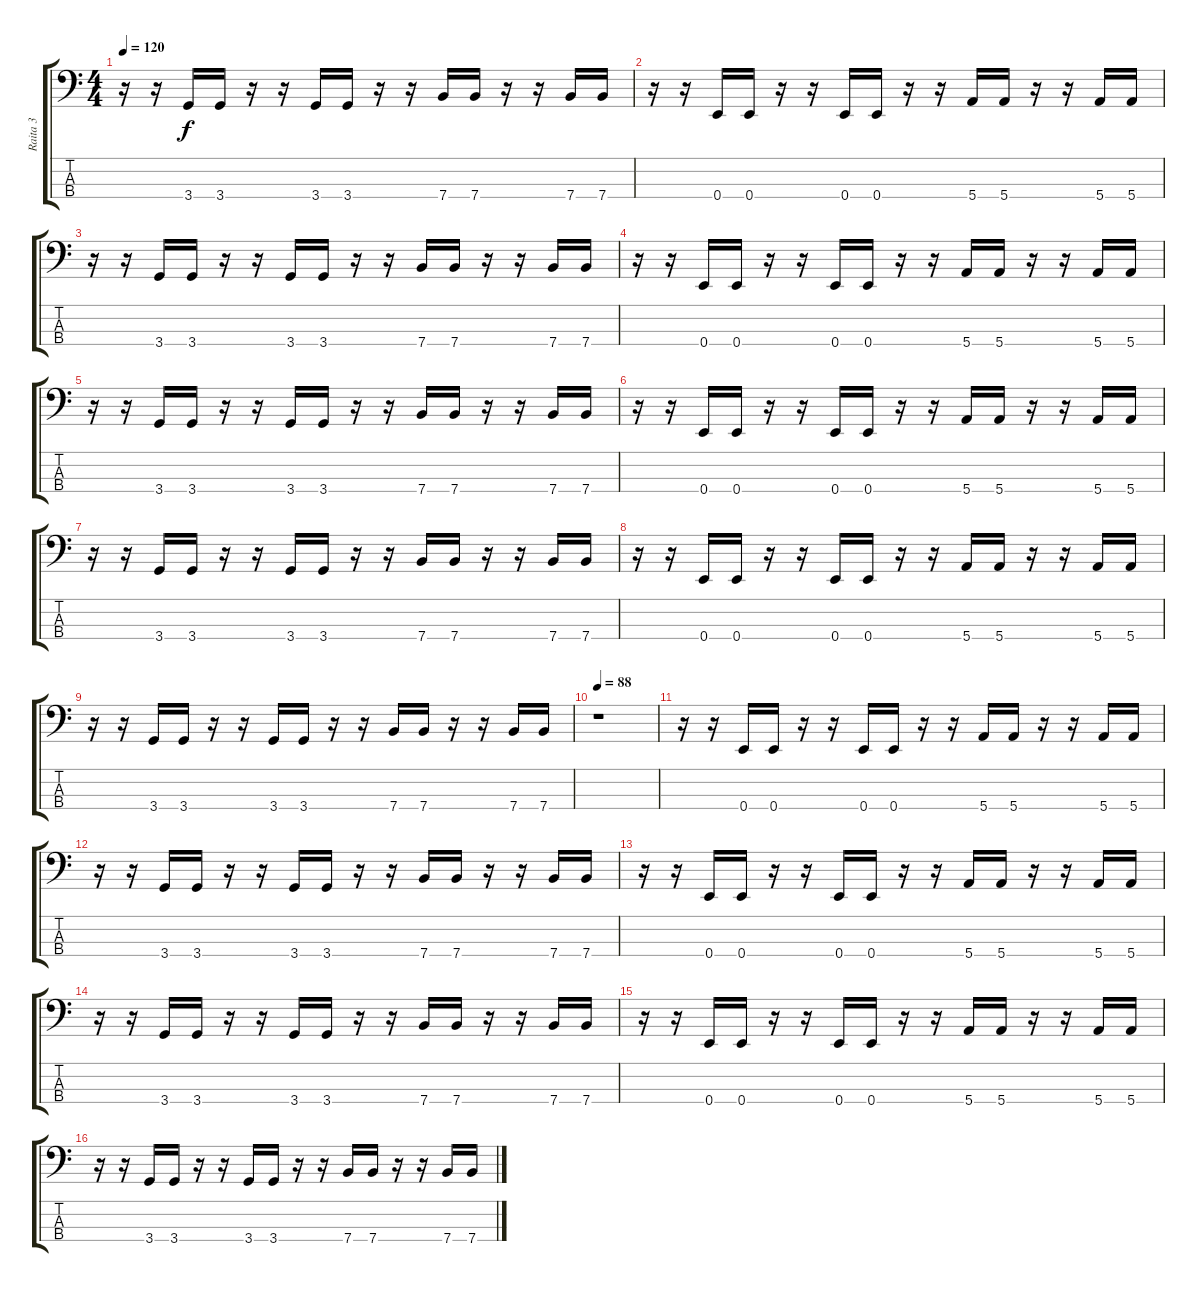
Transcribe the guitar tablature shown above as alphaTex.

\track ("Raita 3" "Raita 3") {instrument electricbasspick}
\staff {score tabs}
\tuning (G2 D2 A1 E1) {hide}
\ts (4 4)
\tempo 120
\clef f4
\ks c
r.16{dy f} r.16 3.4.16 3.4.16 r.16 r.16 3.4.16 3.4.16 r.16 r.16 7.4.16 7.4.16 r.16 r.16 7.4.16 7.4.16 |
r.16 r.16 0.4.16 0.4.16 r.16 r.16 0.4.16 0.4.16 r.16 r.16 5.4.16 5.4.16 r.16 r.16 5.4.16 5.4.16 |
r.16 r.16 3.4.16 3.4.16 r.16 r.16 3.4.16 3.4.16 r.16 r.16 7.4.16 7.4.16 r.16 r.16 7.4.16 7.4.16 |
r.16 r.16 0.4.16 0.4.16 r.16 r.16 0.4.16 0.4.16 r.16 r.16 5.4.16 5.4.16 r.16 r.16 5.4.16 5.4.16 |
r.16 r.16 3.4.16 3.4.16 r.16 r.16 3.4.16 3.4.16 r.16 r.16 7.4.16 7.4.16 r.16 r.16 7.4.16 7.4.16 |
r.16 r.16 0.4.16 0.4.16 r.16 r.16 0.4.16 0.4.16 r.16 r.16 5.4.16 5.4.16 r.16 r.16 5.4.16 5.4.16 |
r.16 r.16 3.4.16 3.4.16 r.16 r.16 3.4.16 3.4.16 r.16 r.16 7.4.16 7.4.16 r.16 r.16 7.4.16 7.4.16 |
r.16 r.16 0.4.16 0.4.16 r.16 r.16 0.4.16 0.4.16 r.16 r.16 5.4.16 5.4.16 r.16 r.16 5.4.16 5.4.16 |
r.16 r.16 3.4.16 3.4.16 r.16 r.16 3.4.16 3.4.16 r.16 r.16 7.4.16 7.4.16 r.16 r.16 7.4.16 7.4.16 |
\tempo 88
r.1 |
r.16 r.16 0.4.16 0.4.16 r.16 r.16 0.4.16 0.4.16 r.16 r.16 5.4.16 5.4.16 r.16 r.16 5.4.16 5.4.16 |
r.16 r.16 3.4.16 3.4.16 r.16 r.16 3.4.16 3.4.16 r.16 r.16 7.4.16 7.4.16 r.16 r.16 7.4.16 7.4.16 |
r.16 r.16 0.4.16 0.4.16 r.16 r.16 0.4.16 0.4.16 r.16 r.16 5.4.16 5.4.16 r.16 r.16 5.4.16 5.4.16 |
r.16 r.16 3.4.16 3.4.16 r.16 r.16 3.4.16 3.4.16 r.16 r.16 7.4.16 7.4.16 r.16 r.16 7.4.16 7.4.16 |
r.16 r.16 0.4.16 0.4.16 r.16 r.16 0.4.16 0.4.16 r.16 r.16 5.4.16 5.4.16 r.16 r.16 5.4.16 5.4.16 |
r.16 r.16 3.4.16 3.4.16 r.16 r.16 3.4.16 3.4.16 r.16 r.16 7.4.16 7.4.16 r.16 r.16 7.4.16 7.4.16
